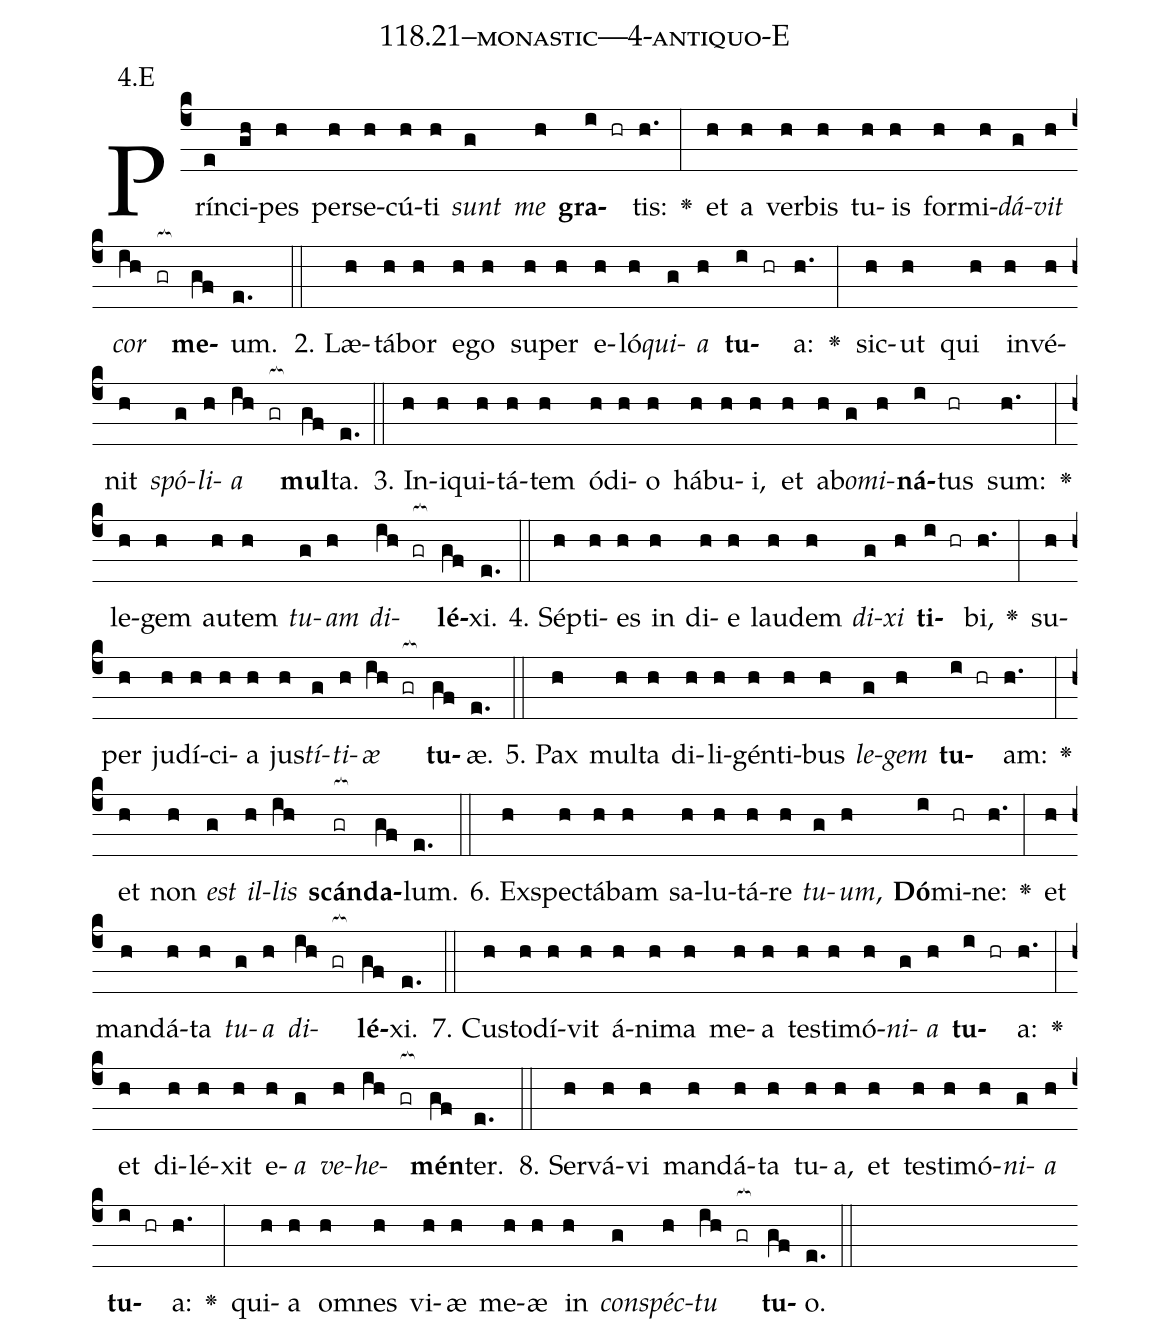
name: 118.21--monastic---4-antiquo-E;
annotation: 4.E;
%%
(c4)Prín(e)ci(gh)pes(h) per(h)se(h)cú(h)ti(h) <i>sunt</i>(g) <i>me</i>(h) <b>gra</b>(i hr)tis:(h.) <v>\greheightstar</v>(:) et(h) a(h) ver(h)bis(h) tu(h)is(h) for(h)mi(h)<i>dá</i>(g)<i>vit</i>(h) <i>cor</i>(ih gr[ocb:1{]) <b>me</b>(gf[ocb:0}])um.(e.) (::)
2. Læ(h)tá(h)bor(h) e(h)go(h) su(h)per(h) e(h)ló(h)<i>qui</i>(g)<i>a</i>(h) <b>tu</b>(i hr)a:(h.) <v>\greheightstar</v>(:) sic(h)ut(h) qui(h) in(h)vé(h)nit(h) <i>spó</i>(g)<i>li</i>(h)<i>a</i>(ih gr[ocb:1{]) <b>mul</b>(gf[ocb:0}])ta.(e.) (::)
3. In(h)i(h)qui(h)tá(h)tem(h) ó(h)di(h)o(h) há(h)bu(h)i,(h) et(h) ab(h)<i>o</i>(g)<i>mi</i>(h)<b>ná</b>(i)tus(hr) sum:(h.) <v>\greheightstar</v>(:) le(h)gem(h) au(h)tem(h) <i>tu</i>(g)<i>am</i>(h) <i>di</i>(ih gr[ocb:1{])<b>lé</b>(gf[ocb:0}])xi.(e.) (::)
4. Sép(h)ti(h)es(h) in(h) di(h)e(h) lau(h)dem(h) <i>di</i>(g)<i>xi</i>(h) <b>ti</b>(i hr)bi,(h.) <v>\greheightstar</v>(:) su(h)per(h) ju(h)dí(h)ci(h)a(h) jus(h)<i>tí</i>(g)<i>ti</i>(h)<i>æ</i>(ih gr[ocb:1{]) <b>tu</b>(gf[ocb:0}])æ.(e.) (::)
5. Pax(h) mul(h)ta(h) di(h)li(h)gén(h)ti(h)bus(h) <i>le</i>(g)<i>gem</i>(h) <b>tu</b>(i hr)am:(h.) <v>\greheightstar</v>(:) et(h) non(h) <i>est</i>(g) <i>il</i>(h)<i>lis</i>(ih) <b>scán</b>(gr[ocb:1{])<b>da</b>(gf[ocb:0}])lum.(e.) (::)
6. Ex(h)spec(h)tá(h)bam(h) sa(h)lu(h)tá(h)re(h) <i>tu</i>(g)<i>um</i>,(h) <b>Dó</b>(i)mi(hr)ne:(h.) <v>\greheightstar</v>(:) et(h) man(h)dá(h)ta(h) <i>tu</i>(g)<i>a</i>(h) <i>di</i>(ih gr[ocb:1{])<b>lé</b>(gf[ocb:0}])xi.(e.) (::)
7. Cus(h)to(h)dí(h)vit(h) á(h)ni(h)ma(h) me(h)a(h) tes(h)ti(h)mó(h)<i>ni</i>(g)<i>a</i>(h) <b>tu</b>(i hr)a:(h.) <v>\greheightstar</v>(:) et(h) di(h)lé(h)xit(h) e(h)<i>a</i>(g) <i>ve</i>(h)<i>he</i>(ih gr[ocb:1{])<b>mén</b>(gf[ocb:0}])ter.(e.) (::)
8. Ser(h)vá(h)vi(h) man(h)dá(h)ta(h) tu(h)a,(h) et(h) tes(h)ti(h)mó(h)<i>ni</i>(g)<i>a</i>(h) <b>tu</b>(i hr)a:(h.) <v>\greheightstar</v>(:) qui(h)a(h) om(h)nes(h) vi(h)æ(h) me(h)æ(h) in(h) <i>con</i>(g)<i>spéc</i>(h)<i>tu</i>(ih gr[ocb:1{]) <b>tu</b>(gf[ocb:0}])o.(e.) (::)
